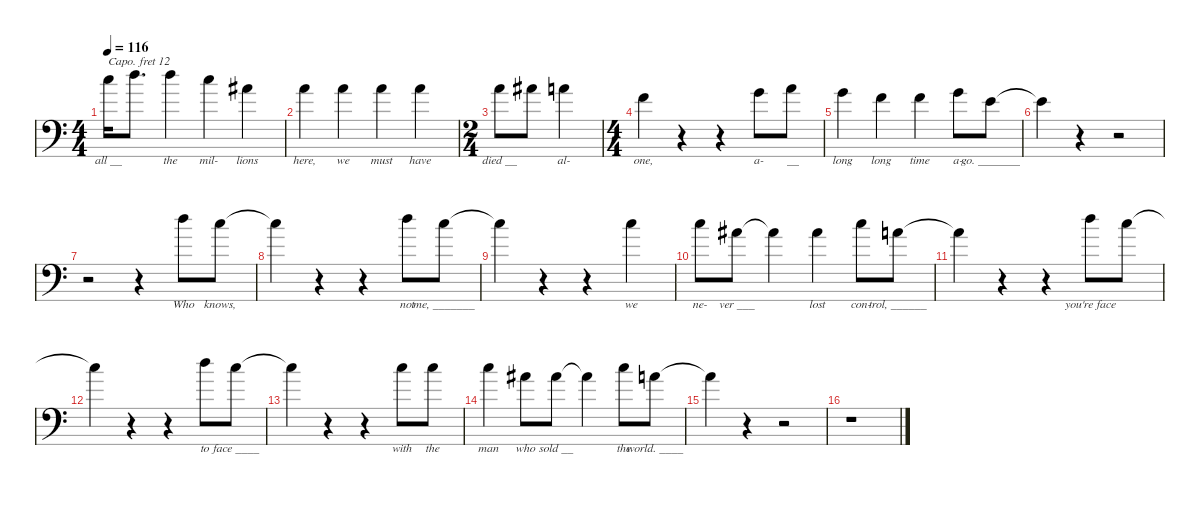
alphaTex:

\defaultSystemsLayout 4
\hideDynamics
\bracketExtendMode nobrackets
\singleTrackTrackNamePolicy hidden
\multiTrackTrackNamePolicy hidden
\firstSystemTrackNameMode fullname
\firstSystemTrackNameOrientation horizontal
\otherSystemsTrackNameOrientation horizontal
\track ("Voice (David Bowie)" "ob.") {instrument oboe}
\staff {score}
\capo 12
\tuning (E4 B3 G3 D3 A2 E2)
\ts (4 4)
\tempo 116
\clef f4
\ks c
1.2.16{lyrics (0 "all __") lyrics (1 "") lyrics (2 "") lyrics (3 "") lyrics (4 "") dy f beam Down} 3.2.8{d lyrics (0 " ") lyrics (1 "") lyrics (2 "") lyrics (3 "") lyrics (4 "") beam Down} 3.2.4{lyrics (0 "the") lyrics (1 "") lyrics (2 "") lyrics (3 "") lyrics (4 "") beam Down} 1.2.4{lyrics (0 "mil-") lyrics (1 "") lyrics (2 "") lyrics (3 "") lyrics (4 "") beam Down} 3.3{acc #}.4{lyrics (0 "lions") lyrics (1 "") lyrics (2 "") lyrics (3 "") lyrics (4 "") beam Down} |
2.3.4{lyrics (0 "here,") lyrics (1 "") lyrics (2 "") lyrics (3 "") lyrics (4 "") beam Down} 2.3.4{lyrics (0 "we") lyrics (1 "") lyrics (2 "") lyrics (3 "") lyrics (4 "") beam Down} 2.3.4{lyrics (0 "must") lyrics (1 "") lyrics (2 "") lyrics (3 "") lyrics (4 "") beam Down} 2.3.4{lyrics (0 "have") lyrics (1 "") lyrics (2 "") lyrics (3 "") lyrics (4 "") beam Down} |
\ts (2 4)
2.3.8{lyrics (0 "died __") lyrics (1 "") lyrics (2 "") lyrics (3 "") lyrics (4 "") beam Down} 3.3{acc #}.8{lyrics (0 " ") lyrics (1 "") lyrics (2 "") lyrics (3 "") lyrics (4 "") beam Down} 2.3.4{lyrics (0 "al-") lyrics (1 "") lyrics (2 "") lyrics (3 "") lyrics (4 "") beam Down} |
\ts (4 4)
3.4.4{lyrics (0 "one,") lyrics (1 "") lyrics (2 "") lyrics (3 "") lyrics (4 "") beam Down} r.4{beam Down} r.4{beam Down} 0.3.8{lyrics (0 "a-") lyrics (1 "") lyrics (2 "") lyrics (3 "") lyrics (4 "") beam Down} 2.3.8{lyrics (0 " __") lyrics (1 "") lyrics (2 "") lyrics (3 "") lyrics (4 "") beam Down} |
0.3.4{lyrics (0 "long") lyrics (1 "") lyrics (2 "") lyrics (3 "") lyrics (4 "") beam Down} 3.4.4{lyrics (0 "long") lyrics (1 "") lyrics (2 "") lyrics (3 "") lyrics (4 "") beam Down} 3.4.4{lyrics (0 "time") lyrics (1 "") lyrics (2 "") lyrics (3 "") lyrics (4 "") beam Down} 0.3.8{lyrics (0 "a-") lyrics (1 "") lyrics (2 "") lyrics (3 "") lyrics (4 "") beam Down} 2.4.8{lyrics (0 "go. _______") lyrics (1 "") lyrics (2 "") lyrics (3 "") lyrics (4 "") beam Down} |
2.4{t}.4{beam Down} r.4{beam Down} r.2{beam Down} |
r.2{beam Down} r.4{beam Down} 3.2.8{lyrics (0 "Who") lyrics (1 "") lyrics (2 "") lyrics (3 "") lyrics (4 "") beam Down} 1.2.8{lyrics (0 "knows,") lyrics (1 "") lyrics (2 "") lyrics (3 "") lyrics (4 "") beam Down} |
1.2{t}.4{beam Down} r.4{beam Down} r.4{beam Down} 3.2.8{lyrics (0 "not") lyrics (1 "") lyrics (2 "") lyrics (3 "") lyrics (4 "") beam Down} 1.2.8{lyrics (0 "me, _______") lyrics (1 "") lyrics (2 "") lyrics (3 "") lyrics (4 "") beam Down} |
1.2{t}.4{beam Down} r.4{beam Down} r.4{beam Down} 1.2.4{lyrics (0 "we") lyrics (1 "") lyrics (2 "") lyrics (3 "") lyrics (4 "") beam Down} |
1.2.8{lyrics (0 "ne-") lyrics (1 "") lyrics (2 "") lyrics (3 "") lyrics (4 "") beam Down} 3.3{acc #}.8{lyrics (0 "ver ___") lyrics (1 "") lyrics (2 "") lyrics (3 "") lyrics (4 "") beam Down} 3.3{t acc #}.4{beam Down} 3.3{acc #}.4{lyrics (0 "lost") lyrics (1 "") lyrics (2 "") lyrics (3 "") lyrics (4 "") beam Down} 1.2.8{lyrics (0 "con-") lyrics (1 "") lyrics (2 "") lyrics (3 "") lyrics (4 "") beam Down} 2.3.8{lyrics (0 "trol, ______") lyrics (1 "") lyrics (2 "") lyrics (3 "") lyrics (4 "") beam Down} |
2.3{t}.4{beam Down} r.4{beam Down} r.4{beam Down} 3.2.8{lyrics (0 "you're face") lyrics (1 "") lyrics (2 "") lyrics (3 "") lyrics (4 "") beam Down} 1.2.8{lyrics (0 " ") lyrics (1 "") lyrics (2 "") lyrics (3 "") lyrics (4 "") beam Down} |
1.2{t}.4{beam Down} r.4{beam Down} r.4{beam Down} 3.2.8{lyrics (0 "to") lyrics (1 "") lyrics (2 "") lyrics (3 "") lyrics (4 "") beam Down} 1.2.8{lyrics (0 "face ____") lyrics (1 "") lyrics (2 "") lyrics (3 "") lyrics (4 "") beam Down} |
1.2{t}.4{beam Down} r.4{beam Down} r.4{beam Down} 1.2.8{lyrics (0 "with") lyrics (1 "") lyrics (2 "") lyrics (3 "") lyrics (4 "") beam Down} 1.2.8{lyrics (0 "the") lyrics (1 "") lyrics (2 "") lyrics (3 "") lyrics (4 "") beam Down} |
1.2.4{lyrics (0 "man") lyrics (1 "") lyrics (2 "") lyrics (3 "") lyrics (4 "") beam Down} 3.3{acc #}.8{lyrics (0 "who") lyrics (1 "") lyrics (2 "") lyrics (3 "") lyrics (4 "") beam Down} 3.3{acc #}.8{lyrics (0 "sold __") lyrics (1 "") lyrics (2 "") lyrics (3 "") lyrics (4 "") beam Down} 3.3{t acc #}.4{beam Down} 1.2.8{lyrics (0 "the") lyrics (1 "") lyrics (2 "") lyrics (3 "") lyrics (4 "") beam Down} 2.3.8{lyrics (0 "world. ____") lyrics (1 "") lyrics (2 "") lyrics (3 "") lyrics (4 "") beam Down} |
2.3{t}.4{beam Down} r.4{beam Down} r.2{beam Down} |
r.1{beam Down}
